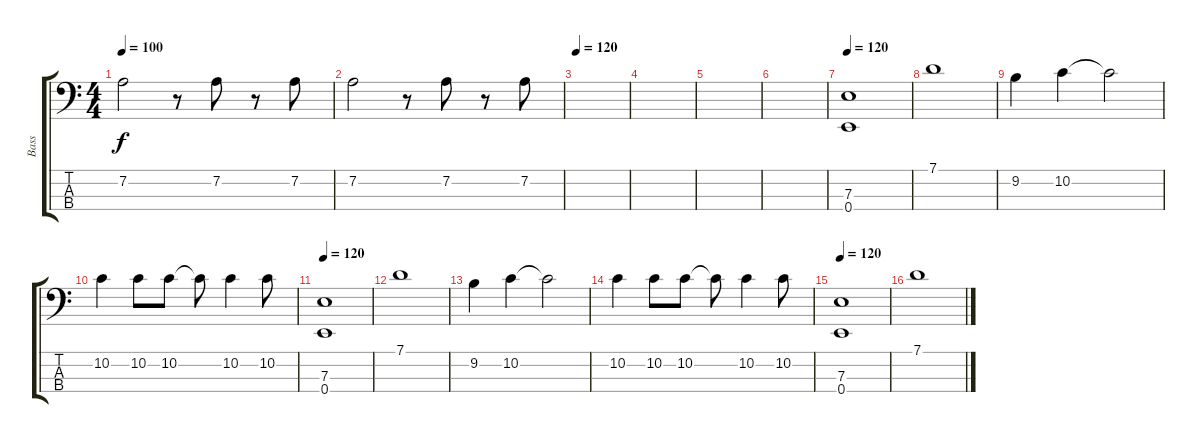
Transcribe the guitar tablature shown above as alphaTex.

\track ("Bass" "Bass") {instrument electricbassfinger}
\staff {score tabs}
\tuning (G2 D2 A1 E1) {hide}
\ts (4 4)
\tempo 100
\clef f4
\ks c
7.2.2{dy f} r.8 7.2.8 r.8 7.2.8 |
7.2.2 r.8 7.2.8 r.8 7.2.8 |
\tempo 120
|
|
|
|
\tempo 120
(7.3 0.4).1 |
7.1.1 |
9.2.4 10.2.4 10.2{t}.2 |
10.2.4 10.2.8 10.2.8 10.2{t}.8 10.2.4 10.2.8 |
\tempo 120
(7.3 0.4).1 |
7.1.1 |
9.2.4 10.2.4 10.2{t}.2 |
10.2.4 10.2.8 10.2.8 10.2{t}.8 10.2.4 10.2.8 |
\tempo 120
(7.3 0.4).1 |
7.1.1
